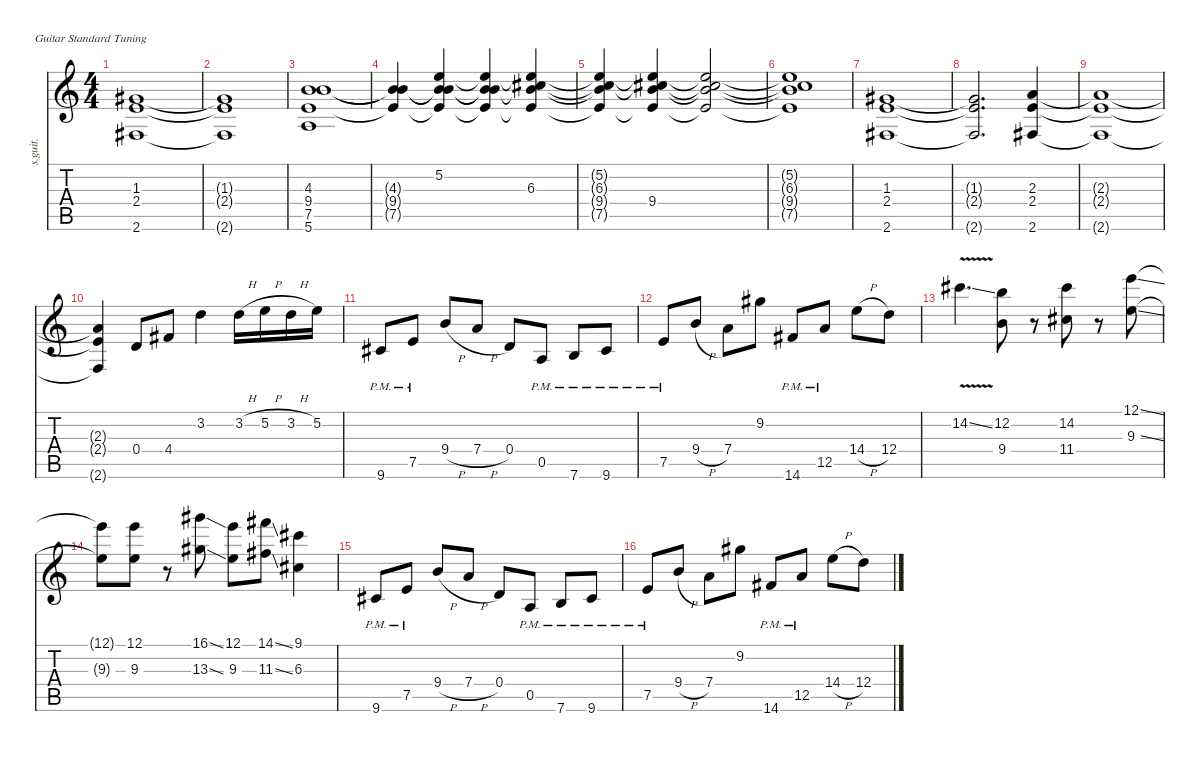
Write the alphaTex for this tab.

\defaultSystemsLayout 4
\hideDynamics
\bracketExtendMode nobrackets
\track ("Erick" "s.guit.") {instrument electricguitarclean}
\staff {score tabs}
\tuning (E4 B3 G3 D3 A2 E2)
\ts (4 4)
\tempo (185 hide)
\clef g2
\ks c
(1.3{t acc #} 2.4{t} 2.6{t acc #}).1{dy mf} |
(1.3{t acc #} 2.4{t} 2.6{t acc #}).1 |
(4.3 9.4 7.5 5.6).1 |
(4.3{t} 9.4{t} 7.5{t}).4 (5.2 4.3{t} 9.4{t} 7.5{t}).4 (5.2{t} 4.3{t} 9.4{t} 7.5{t}).4 (5.2{t} 6.3{acc #} 9.4{t} 7.5{t}).4 |
(5.2{t} 6.3{t acc #} 9.4{t} 7.5{t}).4 (5.2{t} 6.3{t acc #} 9.4 7.5{t}).4 (5.2{t} 6.3{t acc #} 9.4{t} 7.5{t}).2 |
(5.2{t} 6.3{t acc #} 9.4{t} 7.5{t}).1 |
(1.3{acc #} 2.4 2.6{acc #}).1 |
(1.3{t acc #} 2.4{t} 2.6{t acc #}).2{d} (2.3 2.4 2.6{acc #}).4 |
(2.3{t} 2.4{t} 2.6{t acc #}).1 |
(2.3{t} 2.4{t} 2.6{t acc #}).4 0.4.8 4.4{acc #}.8 3.2.4 3.2{h}.16 5.2{h}.16 3.2{h}.16 5.2.16 |
9.6{pm acc #}.8 7.5{pm}.8 9.4{h}.8 7.4{h}.8 0.4.8 0.5{pm}.8 7.6{pm}.8 9.6{pm acc #}.8 |
7.5{pm}.8 9.4{h}.8 7.4.8 9.2{acc #}.8 14.6{pm acc #}.8 12.5{pm}.8 14.4{h}.8 12.4.8 |
14.2{v ss acc #}.4{d} (12.2 9.4).8 r.8 (14.2{acc #} 11.4{acc #}).8 r.8 (12.1{ss} 9.3{ss}).8 |
(12.1{t} 9.3{t}).8 (12.1 9.3).8 r.8 (16.1{ss acc #} 13.3{ss acc #}).8 (12.1 9.3).8 (14.1{ss acc #} 11.3{ss acc #}).8 (9.1{acc #} 6.3{acc #}).4 |
9.6{pm acc #}.8 7.5{pm}.8 9.4{h}.8 7.4{h}.8 0.4.8 0.5{pm}.8 7.6{pm}.8 9.6{pm acc #}.8 |
7.5{pm}.8 9.4{h}.8 7.4.8 9.2{acc #}.8 14.6{pm acc #}.8 12.5{pm}.8 14.4{h}.8 12.4.8
